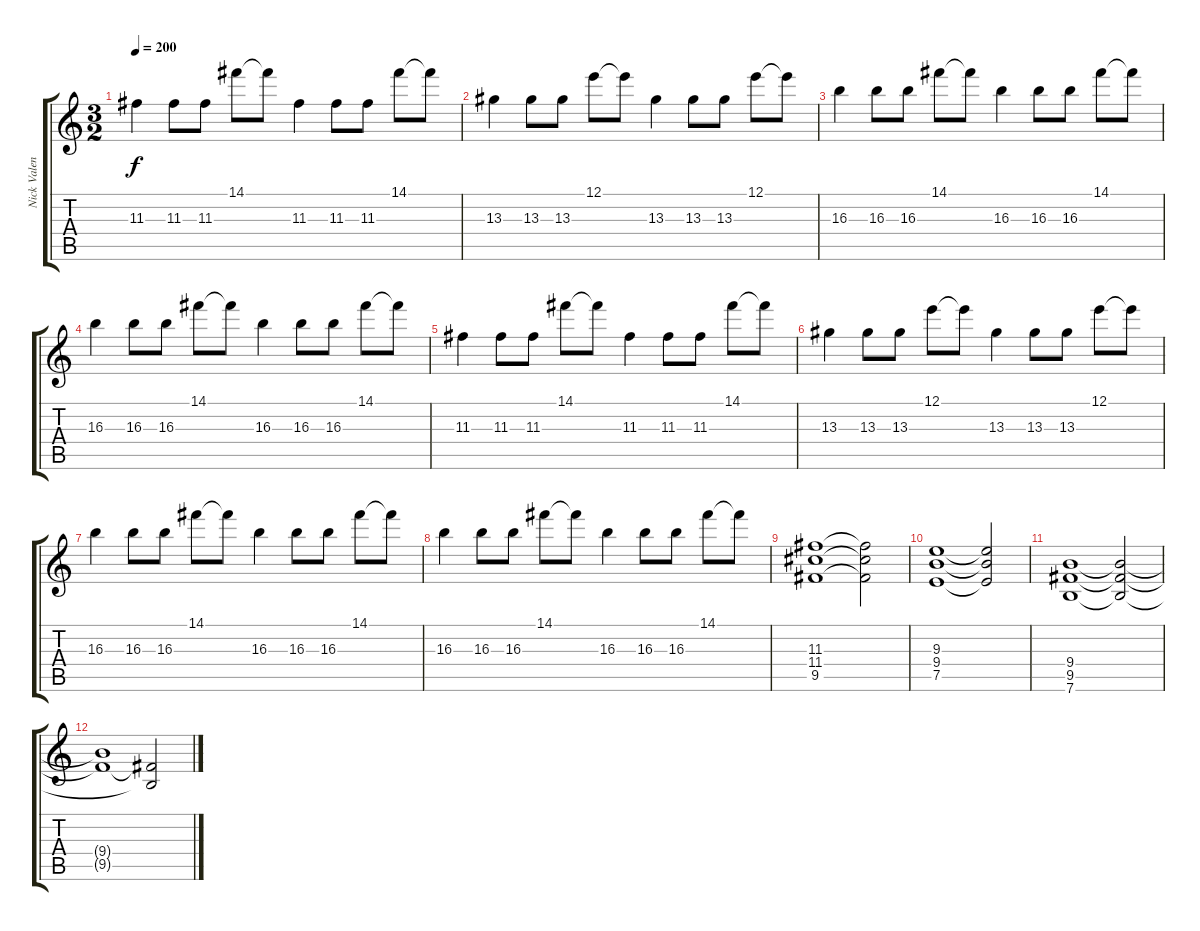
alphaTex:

\track ("Nick Valensi" "Nick Valen") {instrument overdrivenguitar}
\staff {score tabs}
\tuning (E4 B3 G3 D3 A2 E2) {hide}
\ts (3 2)
\tempo 200
\clef g2
\ks c
11.3.4{dy f} 11.3.8 11.3.8 14.1.8 14.1{t}.8 11.3.4 11.3.8 11.3.8 14.1.8 14.1{t}.8 |
13.3.4 13.3.8 13.3.8 12.1.8 12.1{t}.8 13.3.4 13.3.8 13.3.8 12.1.8 12.1{t}.8 |
16.3.4 16.3.8 16.3.8 14.1.8 14.1{t}.8 16.3.4 16.3.8 16.3.8 14.1.8 14.1{t}.8 |
16.3.4 16.3.8 16.3.8 14.1.8 14.1{t}.8 16.3.4 16.3.8 16.3.8 14.1.8 14.1{t}.8 |
11.3.4 11.3.8 11.3.8 14.1.8 14.1{t}.8 11.3.4 11.3.8 11.3.8 14.1.8 14.1{t}.8 |
13.3.4 13.3.8 13.3.8 12.1.8 12.1{t}.8 13.3.4 13.3.8 13.3.8 12.1.8 12.1{t}.8 |
16.3.4 16.3.8 16.3.8 14.1.8 14.1{t}.8 16.3.4 16.3.8 16.3.8 14.1.8 14.1{t}.8 |
16.3.4 16.3.8 16.3.8 14.1.8 14.1{t}.8 16.3.4 16.3.8 16.3.8 14.1.8 14.1{t}.8 |
(11.3 11.4 9.5).1 (11.3{t} 11.4{t} 9.5{t}).2 |
(9.3 9.4 7.5).1 (9.3{t} 9.4{t} 7.5{t}).2 |
(9.4 9.5 7.6).1 (9.4{t} 9.5{t} 7.6{t}).2 |
(9.4{t} 9.5{t}).1 (9.5{t} 7.6{t}).2
